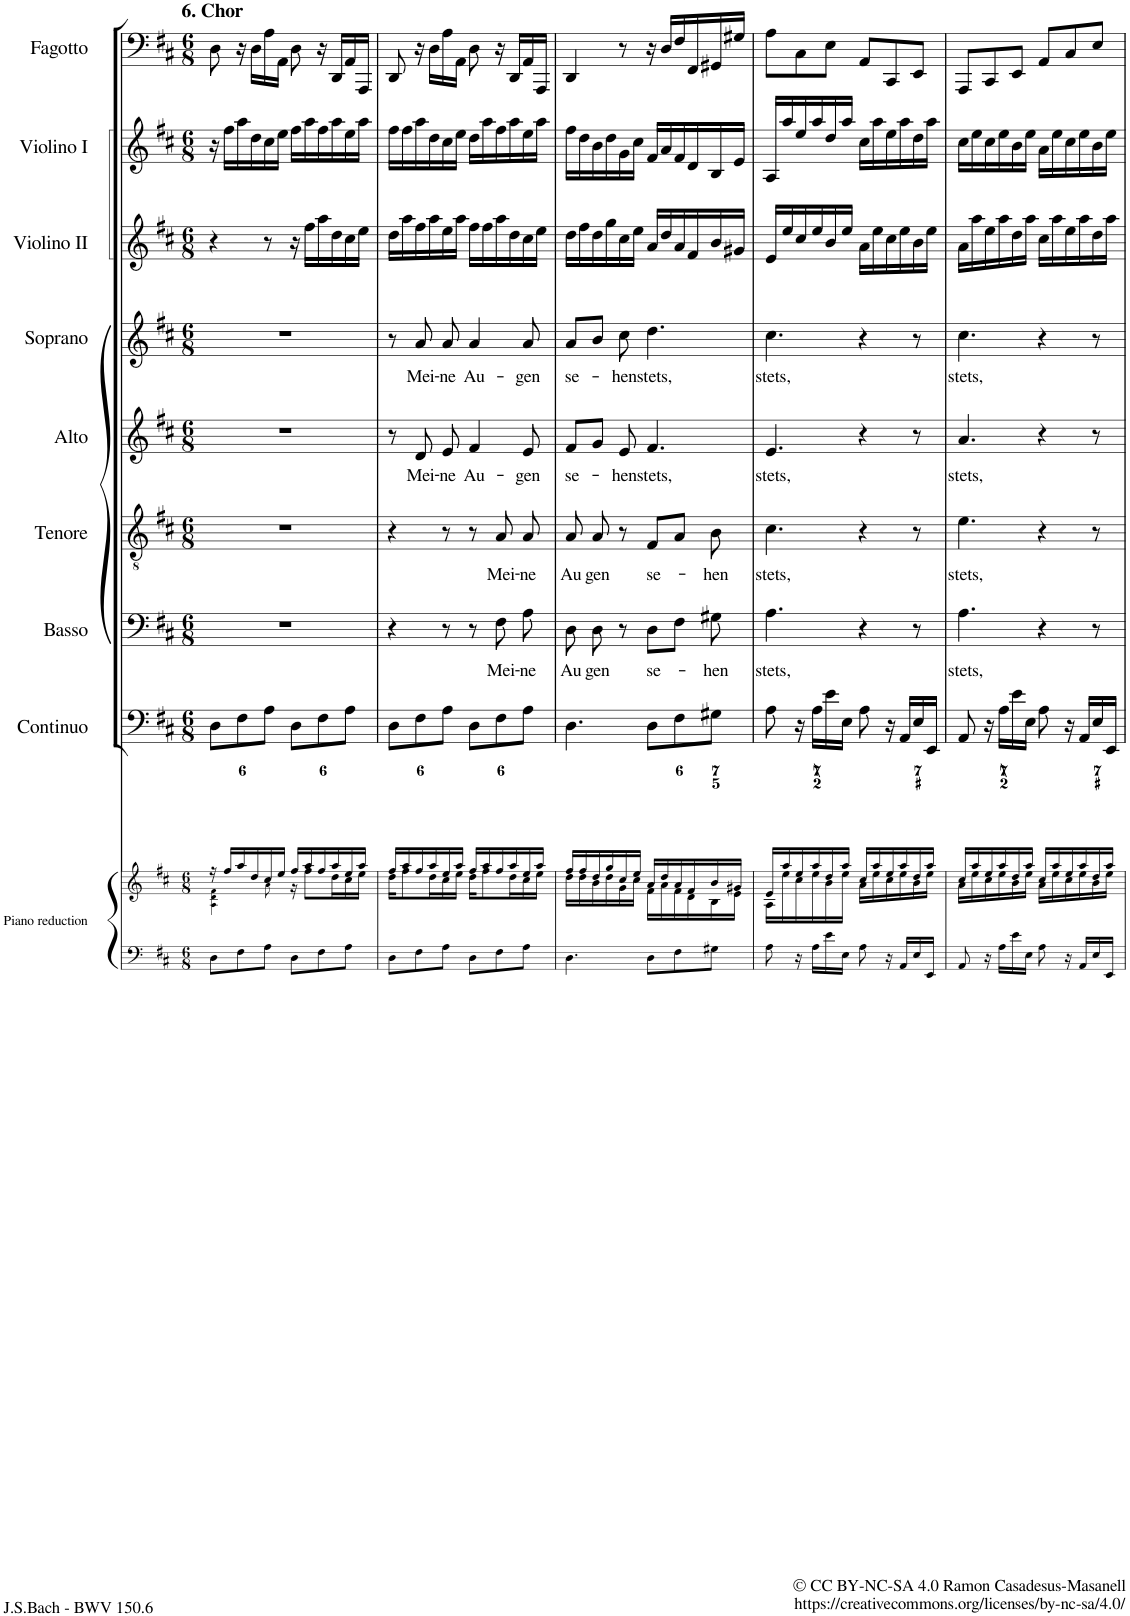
**kern	**kern	**kern	**kern	**text	**kern	**text	**kern	**text	**kern	**text	**kern	**kern	**kern
*part9	*part9	*part8	*part7	*part7	*part6	*part6	*part5	*part5	*part4	*part4	*part3	*part2	*part1
*staff10	*staff9	*staff8	*staff7	*staff7	*staff6	*staff6	*staff5	*staff5	*staff4	*staff4	*staff3	*staff2	*staff1
*I"Piano reduction	*	*I"Continuo	*I"Basso	*	*I"Tenore	*	*I"Alto	*	*I"Soprano	*	*I"Violino II	*I"Violino I	*I"Fagotto
*I'Pno	*	*	*	*	*	*	*	*	*	*	*I'Vln	*I'Vln	*
*stria5	*stria5	*	*	*	*	*	*	*	*	*	*	*	*
*clefF4	*clefG2	*clefF4	*clefF4	*	*clefGv2	*	*clefG2	*	*clefG2	*	*clefG2	*clefG2	*clefF4
*k[f#c#]	*k[f#c#]	*k[f#c#]	*k[f#c#]	*	*k[f#c#]	*	*k[f#c#]	*	*k[f#c#]	*	*k[f#c#]	*k[f#c#]	*k[f#c#]
*M6/8	*M6/8	*M6/8	*M6/8	*	*M6/8	*	*M6/8	*	*M6/8	*	*M6/8	*M6/8	*M6/8
=1	=1	=1	=1	=1	=1	=1	=1	=1	=1	=1	=1	=1	=1
*	*^	*	*	*	*	*	*	*	*	*	*	*	*
!	!	!	!	!	!	!	!	!	!	!	!	!	!	!LO:TX:a:B:t=6. Chor
8D\L	16r	4A!\ 4d!\ 4f#!\	8D\L	2.r	.	2.r	.	2.r	.	2.r	.	4r	16r	8D\
.	16ff#/LL	.	.	.	.	.	.	.	.	.	.	.	16ff#\LL	.
8F#\	16aa/	.	8F#\	.	.	.	.	.	.	.	.	.	16aa\	16r
.	16dd/	.	.	.	.	.	.	.	.	.	.	.	16dd\	16D\LL
8A\J	16cc#/	8a!\	8A\J	.	.	.	.	.	.	.	.	8r	16cc#\	16A\
.	16ee/JJ	.	.	.	.	.	.	.	.	.	.	.	16ee\JJ	16AA\JJ
8D\L	16ff#/LL	16r	8D\L	.	.	.	.	.	.	.	.	16r	16ff#\LL	8D\
.	16aa/	8ff#\L	.	.	.	.	.	.	.	.	.	16ff#\LL	16aa\	.
8F#\	16ff#/	.	8F#\	.	.	.	.	.	.	.	.	16aa\	16ff#\	16r
.	16aa/	16dd\L	.	.	.	.	.	.	.	.	.	16dd\	16aa\	16DD/LL
8A\J	16ee/	16cc#\	8A\J	.	.	.	.	.	.	.	.	16cc#\	16ee\	16AA/
.	16aa/JJ	16ee\JJ	.	.	.	.	.	.	.	.	.	16ee\JJ	16aa\JJ	16AAA/JJ
=2	=2	=2	=2	=2	=2	=2	=2	=2	=2	=2	=2	=2	=2	=2
8D\L	16ff#/LL	16dd\KL	8D\L	4r	.	4r	.	8r	.	8r	.	16dd\LL	16ff#\LL	8DD/
.	16aa/	8ff#\	.	.	.	.	.	.	.	.	.	16aa\	16ff#\	.
!	!	!	!	!	!	!	!	!	!LO:LY:b	!	!LO:LY:b	!	!	!
8F#\	16ff#/	.	8F#\	.	.	.	.	8d/	Mei-	8a/	Mei-	16ff#\	16aa\	16r
.	16aa/	16dd\L	.	.	.	.	.	.	.	.	.	16aa\	16dd\	16D\LL
!	!	!	!	!	!	!	!	!	!LO:LY:b	!	!LO:LY:b	!	!	!
8A\J	16ee/	16cc#\	8A\J	8r	.	8r	.	8e/	-ne	8a/	-ne	16ee\	16cc#\	16A\
.	16aa/JJ	16ee\JJ	.	.	.	.	.	.	.	.	.	16aa\JJ	16ee\JJ	16AA\JJ
!	!	!	!	!	!	!	!	!	!LO:LY:b	!	!LO:LY:b	!	!	!
8D\L	16ff#/LL	16dd\KL	8D\L	8r	.	8r	.	4f#/	Au-	4a/	Au-	16ff#\LL	16dd\LL	8D\
.	16aa/	8ff#\	.	.	.	.	.	.	.	.	.	16ff#\	16aa\	.
!	!	!	!	!	!LO:LY:b	!	!LO:LY:b	!	!	!	!	!	!	!
8F#\	16ff#/	.	8F#\	8F#\	Mei-	8A/	Mei-	.	.	.	.	16aa\	16ff#\	16r
.	16aa/	16dd\L	.	.	.	.	.	.	.	.	.	16dd\	16aa\	16DD/LL
!	!	!	!	!	!LO:LY:b	!	!LO:LY:b	!	!LO:LY:b	!	!LO:LY:b	!	!	!
8A\J	16ee/	16cc#\	8A\J	8A\	-ne	8A/	-ne	8e/	-gen	8a/	-gen	16cc#\	16ee\	16AA/
.	16aa/JJ	16ee\JJ	.	.	.	.	.	.	.	.	.	16ee\JJ	16aa\JJ	16AAA/JJ
=3	=3	=3	=3	=3	=3	=3	=3	=3	=3	=3	=3	=3	=3	=3
!	!	!	!	!	!LO:LY:b	!	!LO:LY:b	!	!LO:LY:b	!	!LO:LY:b	!	!	!
4.D\	16ff#/LL	16dd\LL	4.D\	8D\	Au-	8A/	Au-	8f#/L	se-	8a/L	se-	16dd\LL	16ff#\LL	4DD/
.	16ff#/	16dd\	.	.	.	.	.	.	.	.	.	16ff#\	16dd\	.
!	!	!	!	!	!LO:LY:b	!	!LO:LY:b	!	!	!	!	!	!	!
.	16dd/	16b\	.	8D\	-gen	8A/	-gen	8g/J	.	8b/J	.	16dd\	16b\	.
.	16gg/	16dd\	.	.	.	.	.	.	.	.	.	16gg\	16dd\	.
!	!	!	!	!	!	!	!	!	!LO:LY:b	!	!LO:LY:b	!	!	!
.	16cc#/	16g\	.	8r	.	8r	.	8e/	-hen	8cc#\	-hen	16cc#\	16g\	8r
.	16ee/JJ	16cc#\JJ	.	.	.	.	.	.	.	.	.	16ee\JJ	16cc#\JJ	.
!	!	!	!	!	!LO:LY:b	!	!LO:LY:b	!	!LO:LY:b	!	!LO:LY:b	!	!	!
8D\L	16a/LL	16f#\LL	8D\L	8D\L	se-	8F#/L	se-	4.f#/	stets,	4.dd\	stets,	16a/LL	16f#/LL	16r
.	16dd/	16a\	.	.	.	.	.	.	.	.	.	16dd/	16a/	16D/LL
8F#\	16a/	16f#\	8F#\	8F#\J	.	8A/J	.	.	.	.	.	16a/	16f#/	16F#/
.	16f#/	16d\	.	.	.	.	.	.	.	.	.	16f#/	16d/	16FF#/
!	!	!	!	!	!LO:LY:b	!	!LO:LY:b	!	!	!	!	!	!	!
8G#X\J	16b/	16B\	8G#X\J	8G#X\	-hen	8B\	-hen	.	.	.	.	16b/	16B/	16GG#X/
.	16g#X/JJ	16e\JJ	.	.	.	.	.	.	.	.	.	16g#X/JJ	16e/JJ	16G#X/JJ
=4	=4	=4	=4	=4	=4	=4	=4	=4	=4	=4	=4	=4	=4	=4
!	!	!	!	!	!LO:LY:b	!	!LO:LY:b	!	!LO:LY:b	!	!LO:LY:b	!	!	!
8A\	16e/LL	16A\LL	8A\	4.A\	stets,	4.c#\	stets,	4.e/	stets,	4.cc#\	stets,	16e/LL	16A/LL	8A\L
.	16aa/	16ee\	.	.	.	.	.	.	.	.	.	16ee/	16aa/	.
16r	16ee/	16cc#\	16r	.	.	.	.	.	.	.	.	16cc#/	16ee/	8C#\
16A\LL	16aa/	16ee\	16A\LL	.	.	.	.	.	.	.	.	16ee/	16aa/	.
16e\	16dd/	16b\	16e\	.	.	.	.	.	.	.	.	16b/	16dd/	8E\J
16E\JJ	16aa/JJ	16ee\JJ	16E\JJ	.	.	.	.	.	.	.	.	16ee/JJ	16aa/JJ	.
8A\	16cc#/LL	16a\LL	8A\	4r	.	4r	.	4r	.	4r	.	16a\LL	16cc#\LL	8AA/L
.	16aa/	16ee\	.	.	.	.	.	.	.	.	.	16ee\	16aa\	.
16r	16ee/	16cc#\	16r	.	.	.	.	.	.	.	.	16cc#\	16ee\	8CC#/
16AA/LL	16aa/	16ee\	16AA/LL	.	.	.	.	.	.	.	.	16ee\	16aa\	.
16E/	16dd/	16b\	16E/	8r	.	8r	.	8r	.	8r	.	16b\	16dd\	8EE/J
16EE/JJ	16aa/JJ	16ee\JJ	16EE/JJ	.	.	.	.	.	.	.	.	16ee\JJ	16aa\JJ	.
=5	=5	=5	=5	=5	=5	=5	=5	=5	=5	=5	=5	=5	=5	=5
!	!	!	!	!	!LO:LY:b	!	!LO:LY:b	!	!LO:LY:b	!	!LO:LY:b	!	!	!
8AA/	16cc#/LL	16a\LL	8AA/	4.A\	stets,	4.e\	stets,	4.a/	stets,	4.cc#\	stets,	16a\LL	16cc#\LL	8AAA/L
.	16aa/	16ee\	.	.	.	.	.	.	.	.	.	16aa\	16ee\	.
16r	16ee/	16cc#\	16r	.	.	.	.	.	.	.	.	16ee\	16cc#\	8CC#/
16A\LL	16aa/	16ee\	16A\LL	.	.	.	.	.	.	.	.	16aa\	16ee\	.
16e\	16dd/	16b\	16e\	.	.	.	.	.	.	.	.	16dd\	16b\	8EE/J
16E\JJ	16aa/JJ	16ee\JJ	16E\JJ	.	.	.	.	.	.	.	.	16aa\JJ	16ee\JJ	.
8A\	16cc#/LL	16a\LL	8A\	4r	.	4r	.	4r	.	4r	.	16cc#\LL	16a\LL	8AA/L
.	16aa/	16ee\	.	.	.	.	.	.	.	.	.	16aa\	16ee\	.
16r	16ee/	16cc#\	16r	.	.	.	.	.	.	.	.	16ee\	16cc#\	8C#/
16AA/LL	16aa/	16ee\	16AA/LL	.	.	.	.	.	.	.	.	16aa\	16ee\	.
16E/	16dd/	16b\	16E/	8r	.	8r	.	8r	.	8r	.	16dd\	16b\	8E/J
16EE/JJ	16aa/JJ	16ee\JJ	16EE/JJ	.	.	.	.	.	.	.	.	16aa\JJ	16ee\JJ	.
*	*v	*v	*	*	*	*	*	*	*	*	*	*	*	*
=	=	=	=	=	=	=	=	=	=	=	=	=	=
*-	*-	*-	*-	*-	*-	*-	*-	*-	*-	*-	*-	*-	*-
